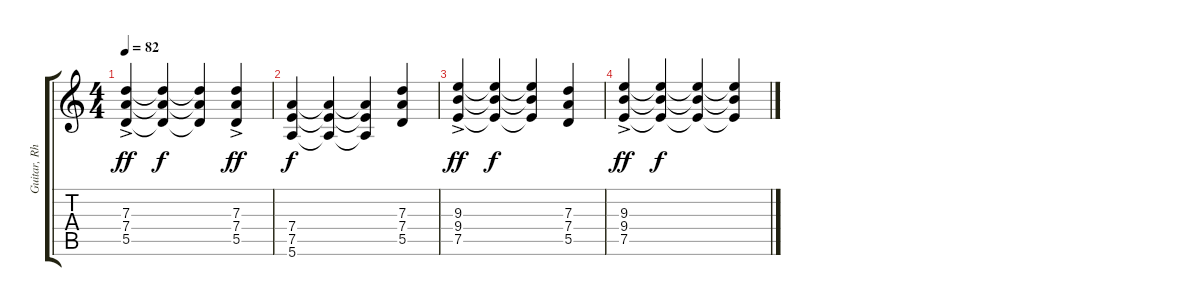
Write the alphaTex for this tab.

\track ("Guitar, Rhythm" "Guitar, Rh") {instrument electricguitarclean}
\staff {score tabs}
\tuning (E4 B3 G3 D3 A2 E2) {hide}
\ts (4 4)
\tempo 82
\clef g2
\ks c
(7.3{ac} 7.4{ac} 5.5{ac}).4{dy ff} (7.3{t} 7.4{t} 5.5{t}).4{dy f} (7.3{t} 7.4{t} 5.5{t}).4 (7.3{ac} 7.4{ac} 5.5{ac}).4{dy ff} |
(7.4 7.5 5.6).4{dy f} (7.4{t} 7.5{t} 5.6{t}).4 (7.4{t} 7.5{t} 5.6{t}).4 (7.3 7.4 5.5).4 |
(9.3{ac} 9.4{ac} 7.5{ac}).4{dy ff} (9.3{t} 9.4{t} 7.5{t}).4{dy f} (9.3{t} 9.4{t} 7.5{t}).4 (7.3 7.4 5.5).4 |
(9.3{ac} 9.4{ac} 7.5{ac}).4{dy ff} (9.3{t} 9.4{t} 7.5{t}).4{dy f} (9.3{t} 9.4{t} 7.5{t}).4 (9.3{t} 9.4{t} 7.5{t}).4
